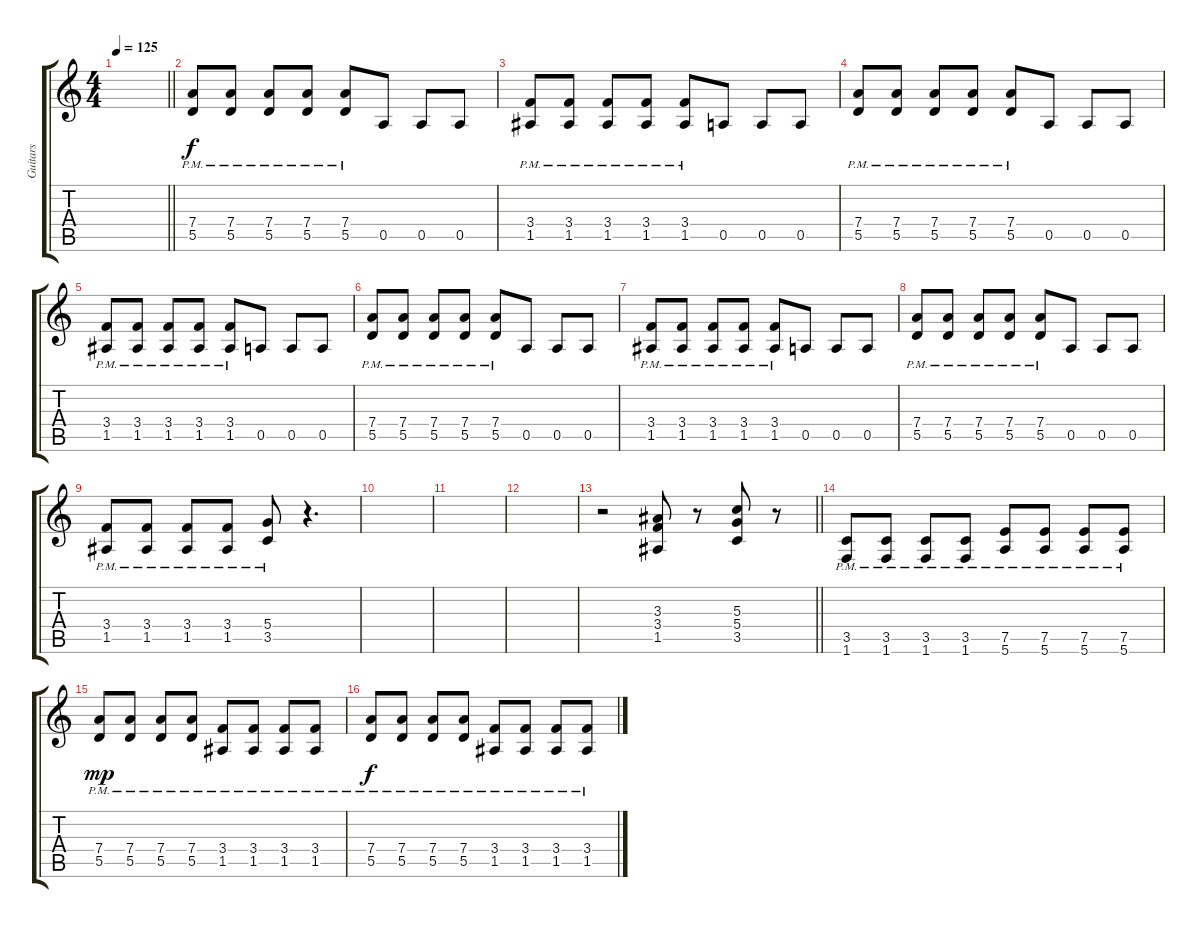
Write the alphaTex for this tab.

\track ("Guitars" "Guitars") {instrument distortionguitar}
\staff {score tabs}
\tuning (E4 B3 G3 D3 A2 E2) {hide}
\ts (4 4)
\tempo 125
\clef g2
\barLineRight lightlight
\ks c
|
(7.4{pm} 5.5{pm}).8 (7.4{pm} 5.5{pm}).8 (7.4{pm} 5.5{pm}).8 (7.4 5.5{pm}).8 (7.4{pm} 5.5{pm}).8 0.5.8 0.5.8 0.5.8 |
(3.4{pm} 1.5{pm}).8 (3.4{pm} 1.5{pm}).8 (3.4{pm} 1.5{pm}).8 (3.4 1.5{pm}).8 (3.4{pm} 1.5{pm}).8 0.5.8 0.5.8 0.5.8 |
(7.4{pm} 5.5{pm}).8 (7.4{pm} 5.5{pm}).8 (7.4{pm} 5.5{pm}).8 (7.4 5.5{pm}).8 (7.4{pm} 5.5{pm}).8 0.5.8 0.5.8 0.5.8 |
(3.4{pm} 1.5{pm}).8 (3.4{pm} 1.5{pm}).8 (3.4{pm} 1.5{pm}).8 (3.4 1.5{pm}).8 (3.4{pm} 1.5{pm}).8 0.5.8 0.5.8 0.5.8 |
(7.4{pm} 5.5{pm}).8 (7.4{pm} 5.5{pm}).8 (7.4{pm} 5.5{pm}).8 (7.4 5.5{pm}).8 (7.4{pm} 5.5{pm}).8 0.5.8 0.5.8 0.5.8 |
(3.4{pm} 1.5{pm}).8 (3.4{pm} 1.5{pm}).8 (3.4{pm} 1.5{pm}).8 (3.4 1.5{pm}).8 (3.4{pm} 1.5{pm}).8 0.5.8 0.5.8 0.5.8 |
(7.4{pm} 5.5{pm}).8 (7.4{pm} 5.5{pm}).8 (7.4{pm} 5.5{pm}).8 (7.4 5.5{pm}).8 (7.4{pm} 5.5{pm}).8 0.5.8 0.5.8 0.5.8 |
(3.4{pm} 1.5{pm}).8 (3.4{pm} 1.5{pm}).8 (3.4{pm} 1.5{pm}).8 (3.4{pm} 1.5{pm}).8 (5.4{pm} 3.5{pm}).8 r.4{d} |
|
|
|
\barLineRight lightlight
r.2 (3.3 3.4 1.5).8 r.8 (5.3 5.4 3.5).8 r.8 |
(3.5{pm} 1.6).8 (3.5{pm} 1.6).8 (3.5{pm} 1.6).8 (3.5{pm} 1.6).8 (7.5{pm} 5.6).8 (7.5{pm} 5.6).8 (7.5{pm} 5.6).8 (7.5{pm} 5.6).8 |
(7.4 5.5{pm}).8{dy mp} (7.4 5.5{pm}).8 (7.4 5.5{pm}).8 (7.4 5.5{pm}).8 (3.4 1.5{pm}).8 (3.4 1.5{pm}).8 (3.4 1.5{pm}).8 (3.4 1.5{pm}).8 |
(7.4 5.5{pm}).8{dy f} (7.4 5.5{pm}).8 (7.4 5.5{pm}).8 (7.4 5.5{pm}).8 (3.4 1.5{pm}).8 (3.4 1.5{pm}).8 (3.4 1.5{pm}).8 (3.4 1.5{pm}).8
